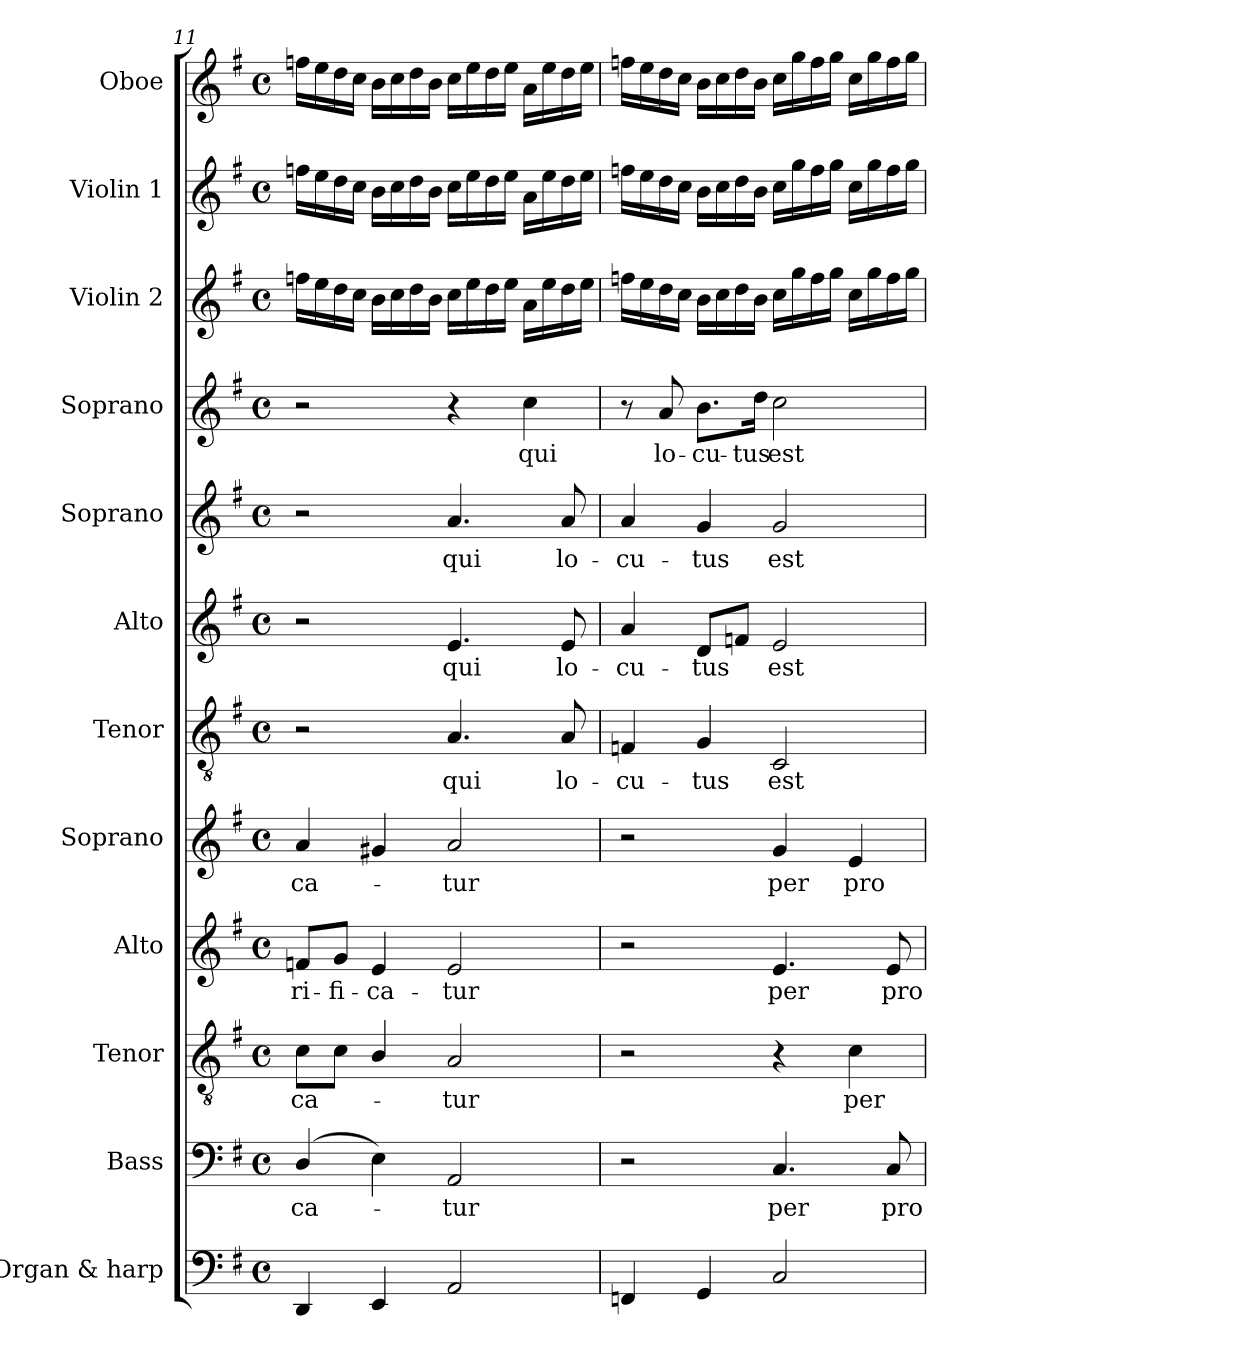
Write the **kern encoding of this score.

**kern	**kern	**text	**kern	**text	**kern	**text	**kern	**text	**kern	**text	**kern	**text	**kern	**text	**kern	**text	**kern	**kern	**kern
*part12	*part11	*part11	*part10	*part10	*part9	*part9	*part8	*part8	*part7	*part7	*part6	*part6	*part5	*part5	*part4	*part4	*part3	*part2	*part1
*staff12	*staff11	*staff11	*staff10	*staff10	*staff9	*staff9	*staff8	*staff8	*staff7	*staff7	*staff6	*staff6	*staff5	*staff5	*staff4	*staff4	*staff3	*staff2	*staff1
*I"Organ & harp	*I"Bass	*	*I"Tenor	*	*I"Alto	*	*I"Soprano	*	*I"Tenor	*	*I"Alto	*	*I"Soprano	*	*I"Soprano	*	*I"Violin 2	*I"Violin 1	*I"Oboe
*I'Org. & H.	*I'B.	*	*I'T.	*	*I'A.	*	*I'S.	*	*I'T.	*	*I'A.	*	*I'S.	*	*I'S.	*	*I'Vln. 2	*I'Vln. 1	*I'Ob.
!!LO:PB:g=z
*clefF4	*clefF4	*	*clefGv2	*	*clefG2	*	*clefG2	*	*clefGv2	*	*clefG2	*	*clefG2	*	*clefG2	*	*clefG2	*clefG2	*clefG2
*	*	*	*ITrd7c12	*	*	*	*	*	*ITrd7c12	*	*	*	*	*	*	*	*	*	*
*k[f#]	*k[f#]	*	*k[f#]	*	*k[f#]	*	*k[f#]	*	*k[f#]	*	*k[f#]	*	*k[f#]	*	*k[f#]	*	*k[f#]	*k[f#]	*k[f#]
*G:	*G:	*	*G:	*	*G:	*	*G:	*	*G:	*	*G:	*	*G:	*	*G:	*	*G:	*G:	*G:
*M4/4	*M4/4	*	*M4/4	*	*M4/4	*	*M4/4	*	*M4/4	*	*M4/4	*	*M4/4	*	*M4/4	*	*M4/4	*M4/4	*M4/4
*met(c)	*met(c)	*	*met(c)	*	*met(c)	*	*met(c)	*	*met(c)	*	*met(c)	*	*met(c)	*	*met(c)	*	*met(c)	*met(c)	*met(c)
=11	=11	=11	=11	=11	=11	=11	=11	=11	=11	=11	=11	=11	=11	=11	=11	=11	=11	=11	=11
!	!	!LO:LY:b:color=#000000	!	!	!	!	!	!	!	!	!	!	!	!	!	!	!	!	!
!	!	!	!	!LO:LY:b:color=#000000	!	!	!	!	!	!	!	!	!	!	!	!	!	!	!
!	!	!	!	!	!	!LO:LY:b:color=#000000	!	!	!	!	!	!	!	!	!	!	!	!	!
!	!	!	!	!	!	!	!	!LO:LY:b:color=#000000	!	!	!	!	!	!	!	!	!	!	!
4DDi/	(4Di/	-ca-	8Ci\L	-ca-	8fni/L	-ri-	4ai/	-ca-	2r	.	2r	.	2r	.	2r	.	16ffni\LL	16ffni\LL	16ffni\LL
.	.	.	.	.	.	.	.	.	.	.	.	.	.	.	.	.	16eei\	16eei\	16eei\
!	!	!	!	!	!	!LO:LY:b:color=#000000	!	!	!	!	!	!	!	!	!	!	!	!	!
.	.	.	8Ci\J	.	8gi/J	-fi-	.	.	.	.	.	.	.	.	.	.	16ddi\	16ddi\	16ddi\
.	.	.	.	.	.	.	.	.	.	.	.	.	.	.	.	.	16cci\JJ	16cci\JJ	16cci\JJ
!	!	!	!	!	!	!LO:LY:b:color=#000000	!	!	!	!	!	!	!	!	!	!	!	!	!
4EEi/	4Ei\)	.	4BBi/	.	4ei/	-ca-	4g#Xi/	.	.	.	.	.	.	.	.	.	16bi\LL	16bi\LL	16bi\LL
.	.	.	.	.	.	.	.	.	.	.	.	.	.	.	.	.	16cci\	16cci\	16cci\
.	.	.	.	.	.	.	.	.	.	.	.	.	.	.	.	.	16ddi\	16ddi\	16ddi\
.	.	.	.	.	.	.	.	.	.	.	.	.	.	.	.	.	16bi\JJ	16bi\JJ	16bi\JJ
!	!	!LO:LY:b:color=#000000	!	!	!	!	!	!	!	!	!	!	!	!	!	!	!	!	!
!	!	!	!	!LO:LY:b:color=#000000	!	!	!	!	!	!	!	!	!	!	!	!	!	!	!
!	!	!	!	!	!	!LO:LY:b:color=#000000	!	!	!	!	!	!	!	!	!	!	!	!	!
!	!	!	!	!	!	!	!	!LO:LY:b:color=#000000	!	!	!	!	!	!	!	!	!	!	!
!	!	!	!	!	!	!	!	!	!	!LO:LY:b:color=#000000	!	!	!	!	!	!	!	!	!
!	!	!	!	!	!	!	!	!	!	!	!	!LO:LY:b:color=#000000	!	!	!	!	!	!	!
!	!	!	!	!	!	!	!	!	!	!	!	!	!	!LO:LY:b:color=#000000	!	!	!	!	!
2AAi/	2AAi/	-tur	2AAi/	-tur	2ei/	-tur	2ai/	-tur	4.AAi/	qui	4.ei/	qui	4.ai/	qui	4r	.	16cci\LL	16cci\LL	16cci\LL
.	.	.	.	.	.	.	.	.	.	.	.	.	.	.	.	.	16eei\	16eei\	16eei\
.	.	.	.	.	.	.	.	.	.	.	.	.	.	.	.	.	16ddi\	16ddi\	16ddi\
.	.	.	.	.	.	.	.	.	.	.	.	.	.	.	.	.	16eei\JJ	16eei\JJ	16eei\JJ
!	!	!	!	!	!	!	!	!	!	!	!	!	!	!	!	!LO:LY:b:color=#000000	!	!	!
.	.	.	.	.	.	.	.	.	.	.	.	.	.	.	4cci\	qui	16ai\LL	16ai\LL	16ai\LL
.	.	.	.	.	.	.	.	.	.	.	.	.	.	.	.	.	16eei\	16eei\	16eei\
!	!	!	!	!	!	!	!	!	!	!LO:LY:b:color=#000000	!	!	!	!	!	!	!	!	!
!	!	!	!	!	!	!	!	!	!	!	!	!LO:LY:b:color=#000000	!	!	!	!	!	!	!
!	!	!	!	!	!	!	!	!	!	!	!	!	!	!LO:LY:b:color=#000000	!	!	!	!	!
.	.	.	.	.	.	.	.	.	8AAi/	lo-	8ei/	lo-	8ai/	lo-	.	.	16ddi\	16ddi\	16ddi\
.	.	.	.	.	.	.	.	.	.	.	.	.	.	.	.	.	16eei\JJ	16eei\JJ	16eei\JJ
=12	=12	=12	=12	=12	=12	=12	=12	=12	=12	=12	=12	=12	=12	=12	=12	=12	=12	=12	=12
!	!	!	!	!	!	!	!	!	!	!LO:LY:b:color=#000000	!	!	!	!	!	!	!	!	!
!	!	!	!	!	!	!	!	!	!	!	!	!LO:LY:b:color=#000000	!	!	!	!	!	!	!
!	!	!	!	!	!	!	!	!	!	!	!	!	!	!LO:LY:b:color=#000000	!	!	!	!	!
4FFni/	2r	.	2r	.	2r	.	2r	.	4FFni/	-cu-	4ai/	-cu-	4ai/	-cu-	8r	.	16ffni\LL	16ffni\LL	16ffni\LL
.	.	.	.	.	.	.	.	.	.	.	.	.	.	.	.	.	16eei\	16eei\	16eei\
!	!	!	!	!	!	!	!	!	!	!	!	!	!	!	!	!LO:LY:b:color=#000000	!	!	!
.	.	.	.	.	.	.	.	.	.	.	.	.	.	.	8ai/	lo-	16ddi\	16ddi\	16ddi\
.	.	.	.	.	.	.	.	.	.	.	.	.	.	.	.	.	16cci\JJ	16cci\JJ	16cci\JJ
!	!	!	!	!	!	!	!	!	!	!LO:LY:b:color=#000000	!	!	!	!	!	!	!	!	!
!	!	!	!	!	!	!	!	!	!	!	!	!LO:LY:b:color=#000000	!	!	!	!	!	!	!
!	!	!	!	!	!	!	!	!	!	!	!	!	!	!LO:LY:b:color=#000000	!	!	!	!	!
!	!	!	!	!	!	!	!	!	!	!	!	!	!	!	!	!LO:LY:b:color=#000000	!	!	!
4GGi/	.	.	.	.	.	.	.	.	4GGi/	-tus	8di/L	-tus	4gi/	-tus	8.bi\L	-cu-	16bi\LL	16bi\LL	16bi\LL
.	.	.	.	.	.	.	.	.	.	.	.	.	.	.	.	.	16cci\	16cci\	16cci\
.	.	.	.	.	.	.	.	.	.	.	8fni/J	.	.	.	.	.	16ddi\	16ddi\	16ddi\
!	!	!	!	!	!	!	!	!	!	!	!	!	!	!	!	!LO:LY:b:color=#000000	!	!	!
.	.	.	.	.	.	.	.	.	.	.	.	.	.	.	16ddi\Jk	-tus	16bi\JJ	16bi\JJ	16bi\JJ
!	!	!LO:LY:b:color=#000000	!	!	!	!	!	!	!	!	!	!	!	!	!	!	!	!	!
!	!	!	!	!	!	!LO:LY:b:color=#000000	!	!	!	!	!	!	!	!	!	!	!	!	!
!	!	!	!	!	!	!	!	!LO:LY:b:color=#000000	!	!	!	!	!	!	!	!	!	!	!
!	!	!	!	!	!	!	!	!	!	!LO:LY:b:color=#000000	!	!	!	!	!	!	!	!	!
!	!	!	!	!	!	!	!	!	!	!	!	!LO:LY:b:color=#000000	!	!	!	!	!	!	!
!	!	!	!	!	!	!	!	!	!	!	!	!	!	!LO:LY:b:color=#000000	!	!	!	!	!
!	!	!	!	!	!	!	!	!	!	!	!	!	!	!	!	!LO:LY:b:color=#000000	!	!	!
2Ci/	4.Ci/	per	4r	.	4.ei/	per	4gi/	per	2CCi/	est	2ei/	est	2gi/	est	2cci\	est	16cci\LL	16cci\LL	16cci\LL
.	.	.	.	.	.	.	.	.	.	.	.	.	.	.	.	.	16ggi\	16ggi\	16ggi\
.	.	.	.	.	.	.	.	.	.	.	.	.	.	.	.	.	16ffi\	16ffi\	16ffi\
.	.	.	.	.	.	.	.	.	.	.	.	.	.	.	.	.	16ggi\JJ	16ggi\JJ	16ggi\JJ
!	!	!	!	!LO:LY:b:color=#000000	!	!	!	!	!	!	!	!	!	!	!	!	!	!	!
!	!	!	!	!	!	!	!	!LO:LY:b:color=#000000	!	!	!	!	!	!	!	!	!	!	!
.	.	.	4Ci\	per	.	.	4ei/	pro-	.	.	.	.	.	.	.	.	16cci\LL	16cci\LL	16cci\LL
.	.	.	.	.	.	.	.	.	.	.	.	.	.	.	.	.	16ggi\	16ggi\	16ggi\
!	!	!LO:LY:b:color=#000000	!	!	!	!	!	!	!	!	!	!	!	!	!	!	!	!	!
!	!	!	!	!	!	!LO:LY:b:color=#000000	!	!	!	!	!	!	!	!	!	!	!	!	!
.	8Ci/	pro-	.	.	8ei/	pro-	.	.	.	.	.	.	.	.	.	.	16ffi\	16ffi\	16ffi\
.	.	.	.	.	.	.	.	.	.	.	.	.	.	.	.	.	16ggi\JJ	16ggi\JJ	16ggi\JJ
=	=	=	=	=	=	=	=	=	=	=	=	=	=	=	=	=	=	=	=
*-	*-	*-	*-	*-	*-	*-	*-	*-	*-	*-	*-	*-	*-	*-	*-	*-	*-	*-	*-
